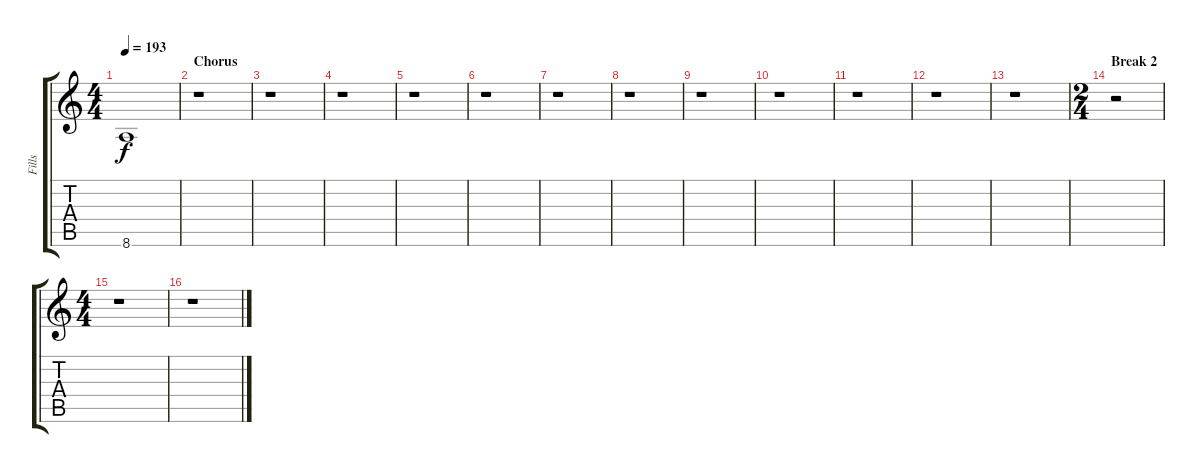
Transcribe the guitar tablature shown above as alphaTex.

\track ("Fills" "Fills") {instrument distortionguitar}
\staff {score tabs}
\tuning (Db4 Ab3 E3 B2 Gb2 Db2) {hide}
\ts (4 4)
\tempo 193
\clef g2
\ks c
8.6.1{dy f} |
\section ("" "Chorus")
r.1 |
r.1 |
r.1 |
r.1 |
r.1 |
r.1 |
r.1 |
r.1 |
r.1 |
r.1 |
r.1 |
r.1 |
\ts (2 4)
\section ("" "Break 2")
r.2 |
\ts (4 4)
r.1 |
r.1
